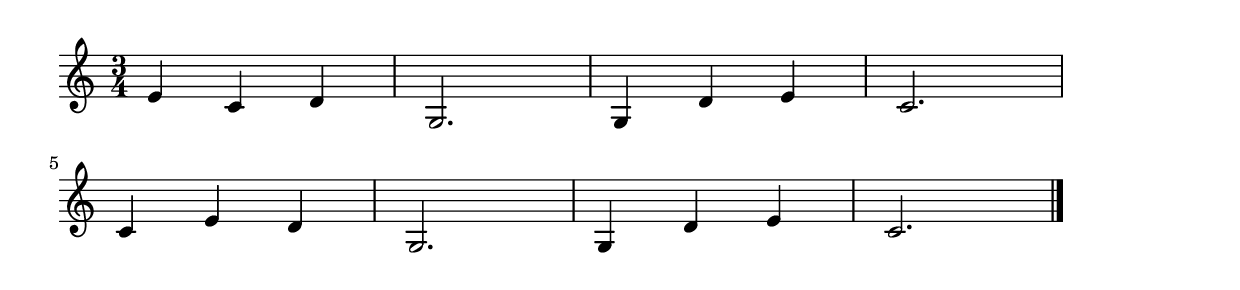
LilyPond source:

\version "2.18.2"

% ビッグ・ベンの鐘(ウェストミンスター宮殿の時計)
% \index{びっぐべん@ビッグ・ベンの鐘(ウェストミンスター宮殿の時計)}


\score {

\layout {
line-width = #170
indent = 0\mm
}

\relative c' {
\key c \major
\time 3/4
\set Score.tempoHideNote = ##t
\tempo 4=120
\numericTimeSignature

e c d |
g,2. |
g4 d' e |
c2. |
\break
c4 e d |
g,2. |
g4 d' e |
c2.


\bar "|."
}

\midi {}

}